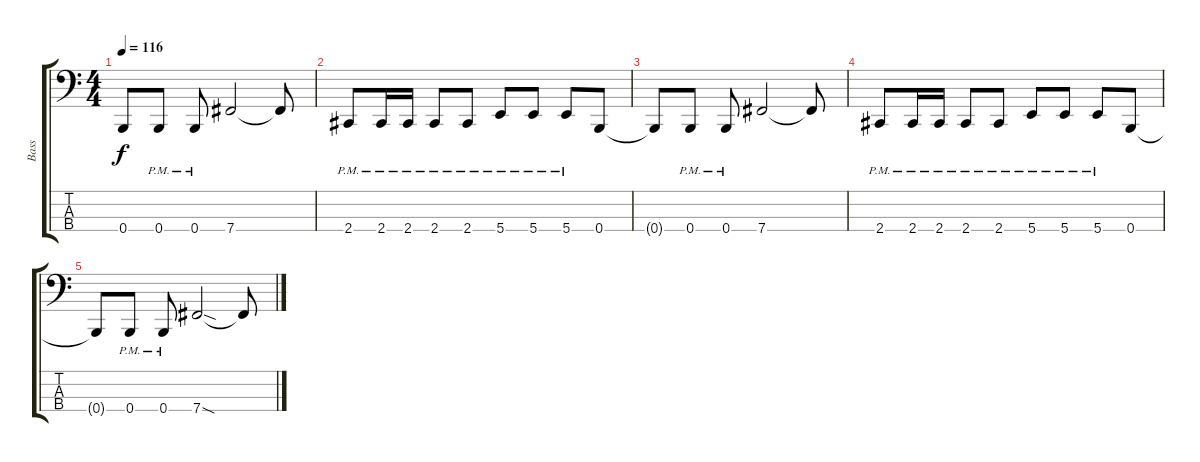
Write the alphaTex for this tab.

\track ("Bass" "Bass") {instrument electricbassfinger}
\staff {score tabs}
\tuning (E2 B1 Gb1 B0) {hide}
\ts (4 4)
\tempo 116
\clef f4
\ks c
0.4{t}.8{dy f} 0.4{pm}.8 0.4{pm}.8 7.4.2 7.4{t}.8 |
2.4{pm}.8 2.4{pm}.16 2.4{pm}.16 2.4{pm}.8 2.4{pm}.8 5.4{pm}.8 5.4{pm}.8 5.4{pm}.8 0.4.8 |
0.4{t}.8 0.4{pm}.8 0.4{pm}.8 7.4.2 7.4{t}.8 |
2.4{pm}.8 2.4{pm}.16 2.4{pm}.16 2.4{pm}.8 2.4{pm}.8 5.4{pm}.8 5.4{pm}.8 5.4{pm}.8 0.4.8 |
0.4{t}.8 0.4{pm}.8 0.4{pm}.8 7.4{sod}.2 7.4{t}.8
